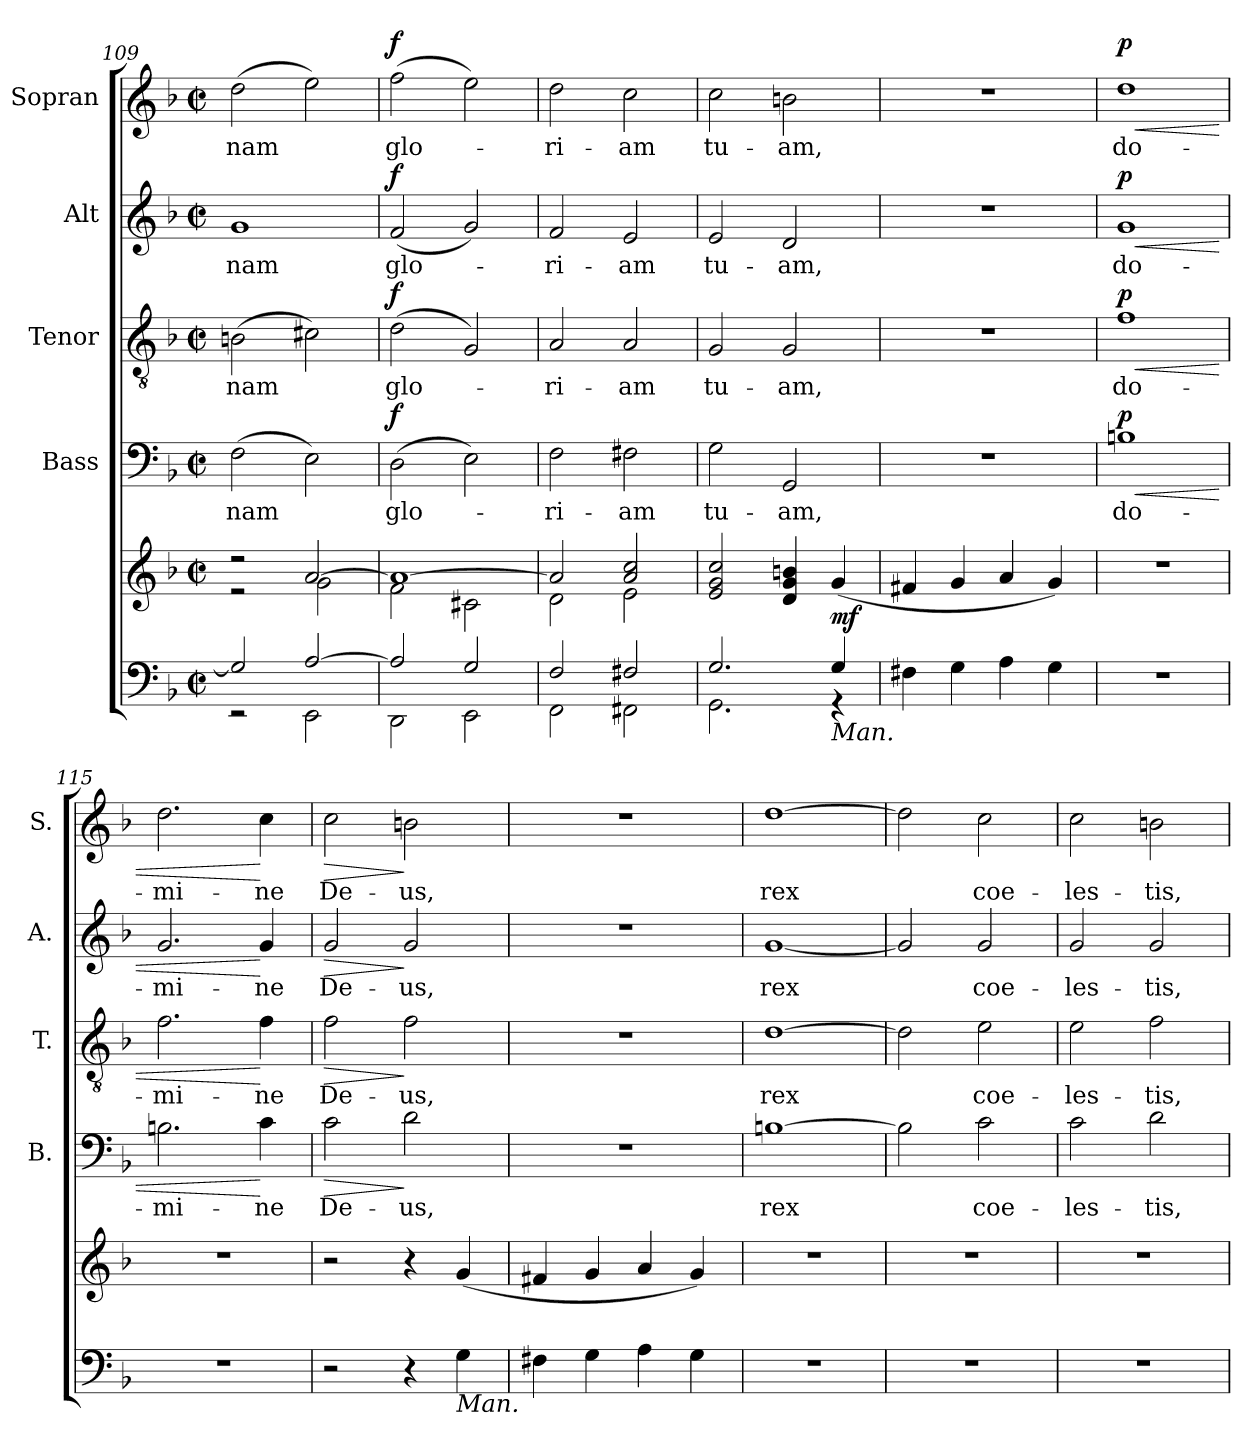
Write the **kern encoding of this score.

**kern	**kern	**dynam	**kern	**text	**dynam	**kern	**text	**dynam	**kern	**text	**dynam	**kern	**text	**dynam
*part5	*part5	*part5	*part4	*part4	*part4	*part3	*part3	*part3	*part2	*part2	*part2	*part1	*part1	*part1
*staff6	*staff5	*staff5/6	*staff4	*staff4	*staff4	*staff3	*staff3	*staff3	*staff2	*staff2	*staff2	*staff1	*staff1	*staff1
*	*	*	*I"Bass	*	*	*I"Tenor	*	*	*I"Alt	*	*	*I"Sopran	*	*
*	*	*	*I'B.	*	*	*I'T.	*	*	*I'A.	*	*	*I'S.	*	*
*clefF4	*clefG2	*	*clefF4	*	*	*clefGv2	*	*	*clefG2	*	*	*clefG2	*	*
*k[b-]	*k[b-]	*	*k[b-]	*	*	*k[b-]	*	*	*k[b-]	*	*	*k[b-]	*	*
*F:	*F:	*	*F:	*	*	*F:	*	*	*F:	*	*	*F:	*	*
*M2/2	*M2/2	*	*M2/2	*	*	*M2/2	*	*	*M2/2	*	*	*M2/2	*	*
*met(c|)	*met(c|)	*	*met(c|)	*	*	*met(c|)	*	*	*met(c|)	*	*	*met(c|)	*	*
=109	=109	=109	=109	=109	=109	=109	=109	=109	=109	=109	=109	=109	=109	=109
*^	*^	*	*	*	*	*	*	*	*	*	*	*	*	*
!	!	!	!	!	!	!LO:LY:b	!	!	!LO:LY:b	!	!	!LO:LY:b	!	!	!LO:LY:b	!
2G/]	2rEE	2r	2r	.	(>2F\	-nam	.	(>2Bn\	-nam	.	1g	-nam	.	(>2dd\	-nam	.
[>2A/	2EE\	[>2a/	2g\	.	2E\)	.	.	2c#X\)	.	.	.	.	.	2ee\)	.	.
=110	=110	=110	=110	=110	=110	=110	=110	=110	=110	=110	=110	=110	=110	=110	=110	=110
!	!	!	!	!	!	!LO:LY:b	!LO:DY:a	!	!LO:LY:b	!LO:DY:a	!	!LO:LY:b	!LO:DY:a	!	!LO:LY:b	!LO:DY:a
2A/]	2DD\	1a_	2f\	.	(>2D\	glo-	f	(>2d\	glo-	f	(<2f/	glo-	f	(>2ff\	glo-	f
2G/	2EE\	.	2c#X\	.	2E\)	.	.	2G/)	.	.	2g/)	.	.	2ee\)	.	.
=111	=111	=111	=111	=111	=111	=111	=111	=111	=111	=111	=111	=111	=111	=111	=111	=111
!	!	!	!	!	!	!LO:LY:b	!	!	!LO:LY:b	!	!	!LO:LY:b	!	!	!LO:LY:b	!
2F/	2FF\	2a/]	2d\	.	2F\	-ri-	.	2A/	-ri-	.	2f/	-ri-	.	2dd\	-ri-	.
!	!	!	!	!	!	!LO:LY:b	!	!	!LO:LY:b	!	!	!LO:LY:b	!	!	!LO:LY:b	!
2F#X/	2FF#X\	2a/ 2cc/	2e\	.	2F#X\	-am	.	2A/	-am	.	2e/	-am	.	2cc\	-am	.
!!LO:PB:g=z
=112	=112	=112	=112	=112	=112	=112	=112	=112	=112	=112	=112	=112	=112	=112	=112	=112
!	!	!	!	!	!	!LO:LY:b	!	!	!LO:LY:b	!	!	!LO:LY:b	!	!	!LO:LY:b	!
*	*	*v	*v	*	*	*	*	*	*	*	*	*	*	*	*	*
2.G/	2.GG\	2e/ 2g/ 2cc/	.	2G\	tu-	.	2G/	tu-	.	2e/	tu-	.	2cc\	tu-	.
!	!	!	!	!	!LO:LY:b	!	!	!LO:LY:b	!	!	!LO:LY:b	!	!	!LO:LY:b	!
.	.	4d/ 4g/ 4bn/	.	2GG/	-am,	.	2G/	-am,	.	2d/	-am,	.	2bn\	-am,	.
!LO:TX:b:i:t=Man.	!	!	!	!	!	!	!	!	!	!	!	!	!	!	!
!	!	!	!LO:DY:b	!	!	!	!	!	!	!	!	!	!	!	!
4G/	4rFF	(<4g/	mf	.	.	.	.	.	.	.	.	.	.	.	.
*v	*v	*	*	*	*	*	*	*	*	*	*	*	*	*	*
=113	=113	=113	=113	=113	=113	=113	=113	=113	=113	=113	=113	=113	=113	=113
4F#X\	4f#X/	.	1r	.	.	1r	.	.	1r	.	.	1r	.	.
4G\	4g/	.	.	.	.	.	.	.	.	.	.	.	.	.
4A\	4a/	.	.	.	.	.	.	.	.	.	.	.	.	.
4G\	4g/)	.	.	.	.	.	.	.	.	.	.	.	.	.
=114	=114	=114	=114	=114	=114	=114	=114	=114	=114	=114	=114	=114	=114	=114
!	!	!	!	!LO:LY:b	!LO:HP:b	!	!LO:LY:b	!LO:HP:b	!	!LO:LY:b	!LO:HP:b	!	!LO:LY:b	!LO:HP:b
!	!	!	!	!	!LO:DY:n=1:a	!	!	!LO:DY:n=1:a	!	!	!LO:DY:n=1:a	!	!	!LO:DY:n=1:a
1r	1r	.	1Bn	do-	< p	1f	do-	< p	1g	do-	< p	1dd	do-	< p
=115	=115	=115	=115	=115	=115	=115	=115	=115	=115	=115	=115	=115	=115	=115
!	!	!	!	!LO:LY:b	!	!	!LO:LY:b	!	!	!LO:LY:b	!	!	!LO:LY:b	!
1r	1r	.	2.Bn\	-mi-	.	2.f\	-mi-	.	2.g/	-mi-	.	2.dd\	-mi-	.
!	!	!	!	!LO:LY:b	!	!	!LO:LY:b	!	!	!LO:LY:b	!	!	!LO:LY:b	!
.	.	.	4c\	-ne	[	4f\	-ne	[	4g/	-ne	[	4cc\	-ne	[
=116	=116	=116	=116	=116	=116	=116	=116	=116	=116	=116	=116	=116	=116	=116
!	!	!	!	!LO:LY:b	!LO:HP:b	!	!LO:LY:b	!LO:HP:b	!	!LO:LY:b	!LO:HP:b	!	!LO:LY:b	!LO:HP:b
2r	2r	.	2c\	De-	>	2f\	De-	>	2g/	De-	>	2cc\	De-	>
!	!	!	!	!LO:LY:b	!	!	!LO:LY:b	!	!	!LO:LY:b	!	!	!LO:LY:b	!
4r	4r	.	2d\	-us,	]	2f\	-us,	]	2g/	-us,	]	2bn\	-us,	]
!LO:TX:b:i:t=Man.	!	!	!	!	!	!	!	!	!	!	!	!	!	!
4G\	(<4g/	.	.	.	.	.	.	.	.	.	.	.	.	.
=117	=117	=117	=117	=117	=117	=117	=117	=117	=117	=117	=117	=117	=117	=117
4F#X\	4f#X/	.	1r	.	.	1r	.	.	1r	.	.	1r	.	.
4G\	4g/	.	.	.	.	.	.	.	.	.	.	.	.	.
4A\	4a/	.	.	.	.	.	.	.	.	.	.	.	.	.
4G\	4g/)	.	.	.	.	.	.	.	.	.	.	.	.	.
=118	=118	=118	=118	=118	=118	=118	=118	=118	=118	=118	=118	=118	=118	=118
!	!	!	!	!LO:LY:b	!	!	!LO:LY:b	!	!	!LO:LY:b	!	!	!LO:LY:b	!
1r	1r	.	[1Bn	rex	.	[1d	rex	.	[1g	rex	.	[1dd	rex	.
!!LO:LB:g=z
=119	=119	=119	=119	=119	=119	=119	=119	=119	=119	=119	=119	=119	=119	=119
1r	1r	.	2B\]	.	.	2d\]	.	.	2g/]	.	.	2dd\]	.	.
!	!	!	!	!LO:LY:b	!	!	!LO:LY:b	!	!	!LO:LY:b	!	!	!LO:LY:b	!
.	.	.	2c\	coe-	.	2e\	coe-	.	2g/	coe-	.	2cc\	coe-	.
=120	=120	=120	=120	=120	=120	=120	=120	=120	=120	=120	=120	=120	=120	=120
!	!	!	!	!LO:LY:b	!	!	!LO:LY:b	!	!	!LO:LY:b	!	!	!LO:LY:b	!
1r	1r	.	2c\	-les-	.	2e\	-les-	.	2g/	-les-	.	2cc\	-les-	.
!	!	!	!	!LO:LY:b	!	!	!LO:LY:b	!	!	!LO:LY:b	!	!	!LO:LY:b	!
.	.	.	2d\	-tis,	.	2f\	-tis,	.	2g/	-tis,	.	2bn\	-tis,	.
=	=	=	=	=	=	=	=	=	=	=	=	=	=	=
*-	*-	*-	*-	*-	*-	*-	*-	*-	*-	*-	*-	*-	*-	*-
